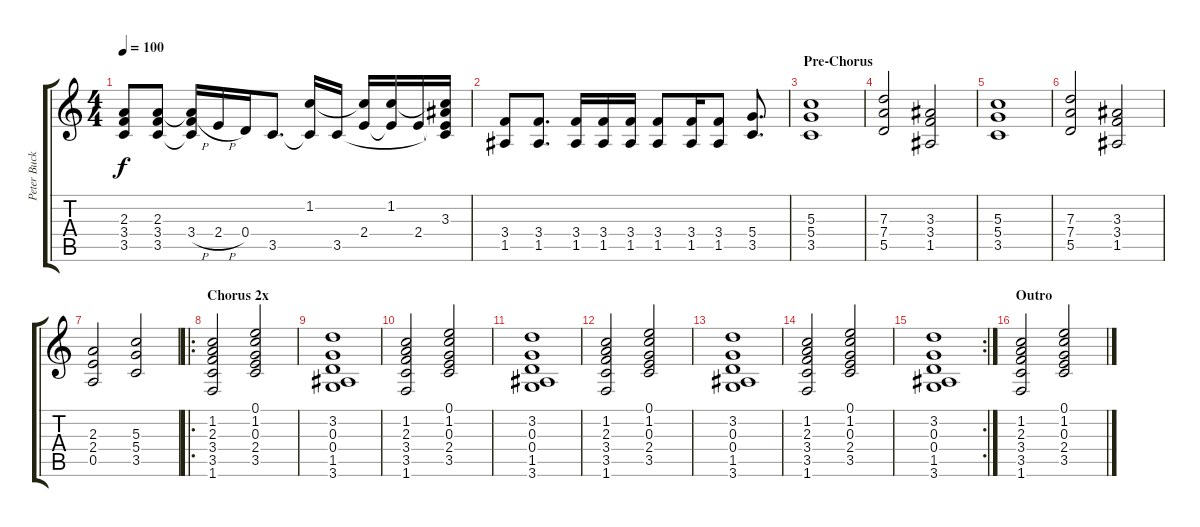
\track ("Peter Buck (Guitar I)" "Peter Buck") {instrument distortionguitar}
\staff {score tabs}
\tuning (E4 B3 G3 D3 A2 E2) {hide}
\ts (4 4)
\tempo 100
\clef g2
\ks c
(2.3 3.4 3.5).8{dy f} (2.3 3.4 3.5).8 (2.3{t} 3.4{h} 3.5{t}).16 2.4{h}.16 0.4.16 3.5.8{d} (1.2 3.5{t}).16 3.5.16 (1.2{t} 2.4).16 (1.2 2.4{t}).16 2.4.16 (1.2{t} 3.3 2.4{t} 3.5{t}).16 |
(3.4 1.5).8 (3.4 1.5).8{d} (3.4 1.5).16 (3.4 1.5).16 (3.4 1.5).16 (3.4 1.5).8 (3.4 1.5).16 (3.4 1.5).8 (5.4 3.5).8{d} |
\section ("" "Pre-Chorus")
(5.3 5.4 3.5).1 |
(7.3 7.4 5.5).2 (3.3 3.4 1.5).2 |
(5.3 5.4 3.5).1 |
(7.3 7.4 5.5).2 (3.3 3.4 1.5).2 |
(2.3 2.4 0.5).2 (5.3 5.4 3.5).2 |
\ro
\section ("" "Chorus 2x")
(1.2 2.3 3.4 3.5 1.6).2 (0.1 1.2 0.3 2.4 3.5).2 |
(3.2 0.3 0.4 1.5 3.6).1 |
(1.2 2.3 3.4 3.5 1.6).2 (0.1 1.2 0.3 2.4 3.5).2 |
(3.2 0.3 0.4 1.5 3.6).1 |
(1.2 2.3 3.4 3.5 1.6).2 (0.1 1.2 0.3 2.4 3.5).2 |
(3.2 0.3 0.4 1.5 3.6).1 |
(1.2 2.3 3.4 3.5 1.6).2 (0.1 1.2 0.3 2.4 3.5).2 |
\rc 2
(3.2 0.3 0.4 1.5 3.6).1 |
\section ("" "Outro")
(1.2 2.3 3.4 3.5 1.6).2 (0.1 1.2 0.3 2.4 3.5).2
